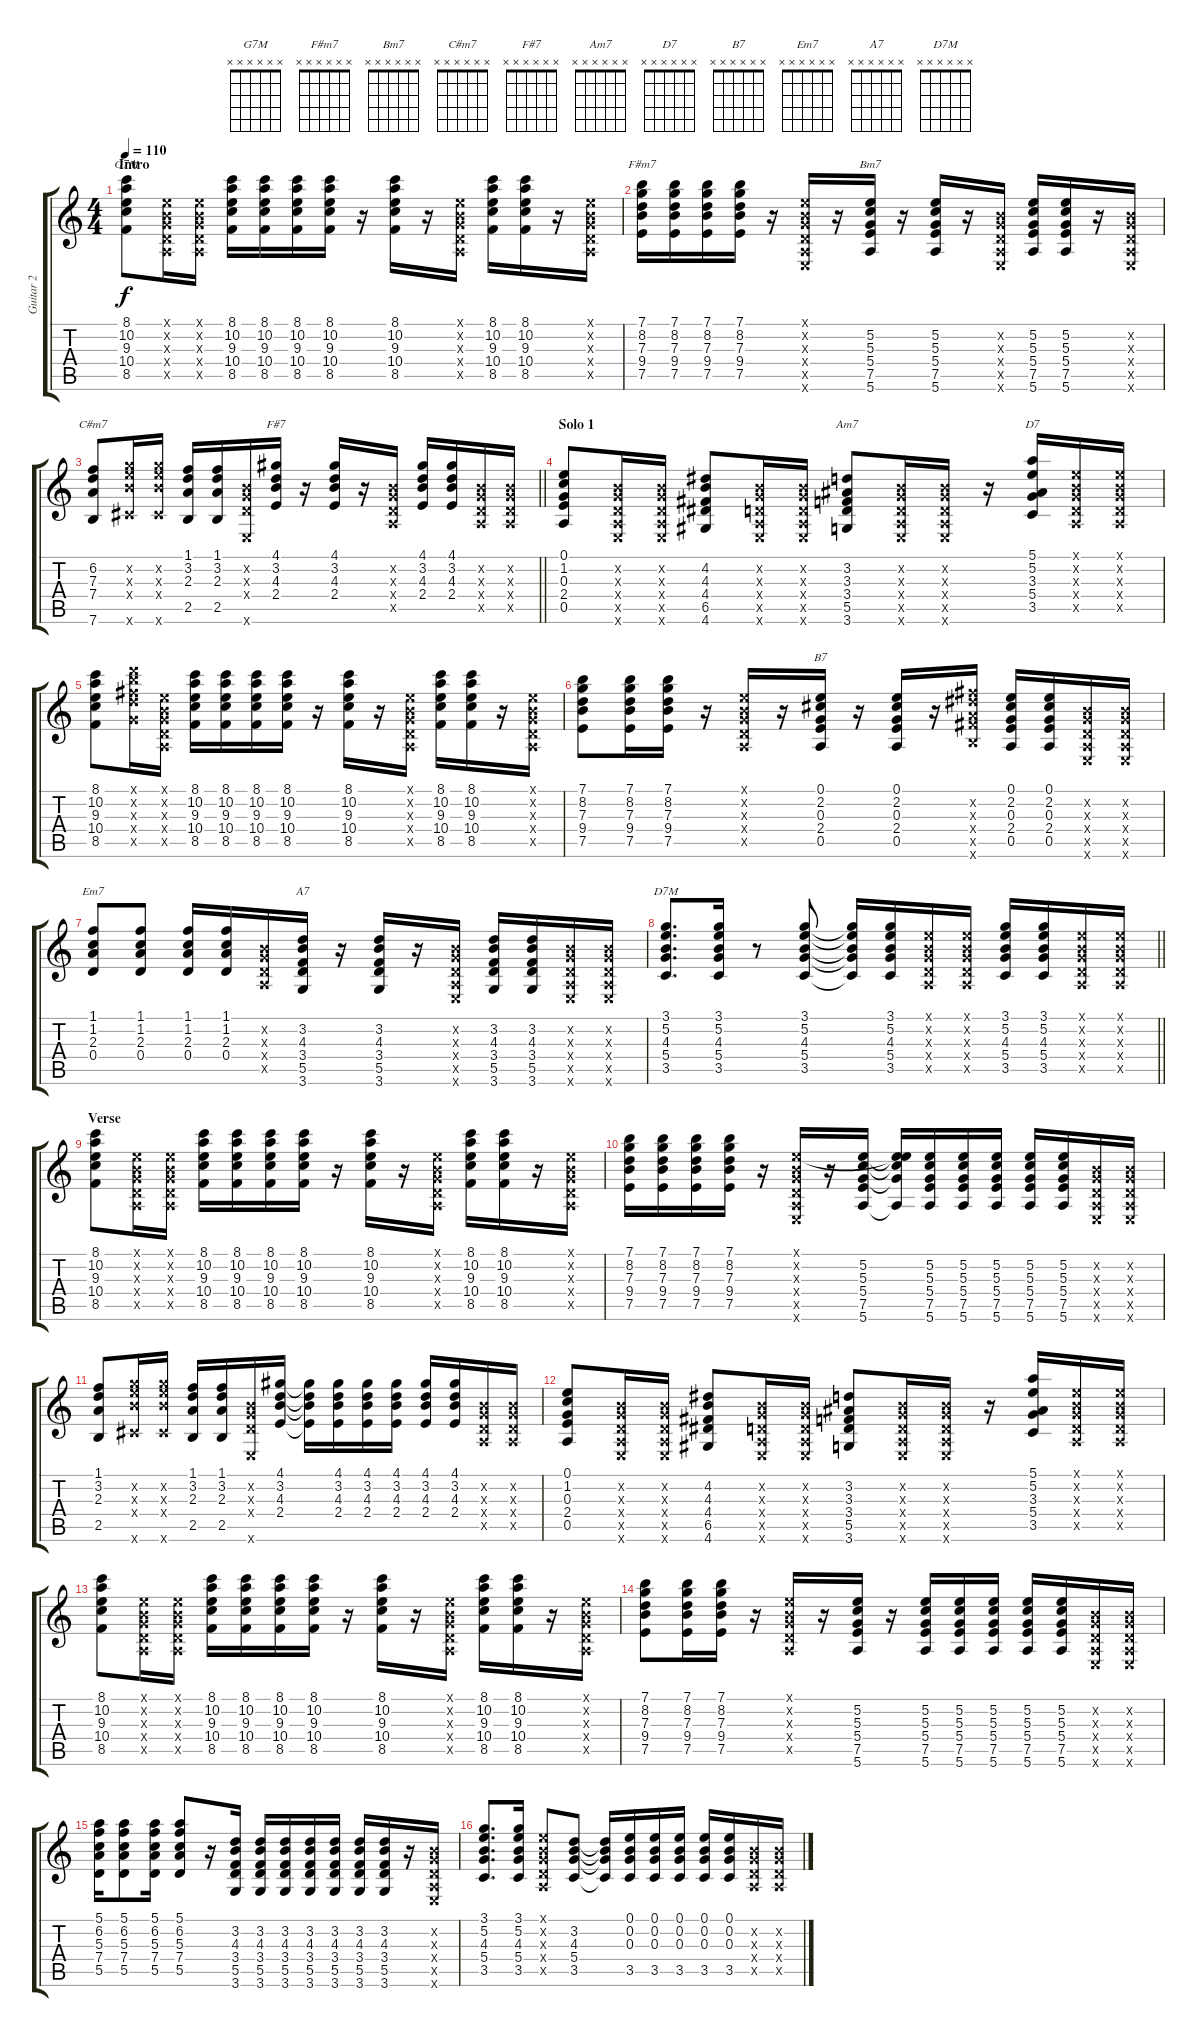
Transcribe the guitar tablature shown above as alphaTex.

\track ("Guitar 2" "Guitar 2") {instrument electricguitarjazz}
\staff {score tabs}
\tuning (E4 B3 G3 D3 A2 E2) {hide}
\chord ("G7M" x x x x x x)
\chord ("F#m7" x x x x x x)
\chord ("Bm7" x x x x x x)
\chord ("C#m7" x x x x x x)
\chord ("F#7" x x x x x x)
\chord ("Am7" x x x x x x)
\chord ("D7" x x x x x x)
\chord ("B7" x x x x x x)
\chord ("Em7" x x x x x x)
\chord ("A7" x x x x x x)
\chord ("D7M" x x x x x x)
\ts (4 4)
\section ("" "Intro")
\tempo 110
\clef g2
\ks c
(8.1 10.2 9.3 10.4 8.5).8{ch "G7M" dy f instrument electricguitarjazz} (0.1{x} 0.2{x} 0.3{x} 0.4{x} 0.5{x}).16 (0.1{x} 0.2{x} 0.3{x} 0.4{x} 0.5{x}).16 (8.1 10.2 9.3 10.4 8.5).16{txt ""} (8.1 10.2 9.3 10.4 8.5).16 (8.1 10.2 9.3 10.4 8.5).16 (8.1 10.2 9.3 10.4 8.5).16 r.16 (8.1 10.2 9.3 10.4 8.5).16 r.16 (0.1{x} 0.2{x} 0.3{x} 0.4{x} 0.5{x}).16 (8.1 10.2 9.3 10.4 8.5).16 (8.1 10.2 9.3 10.4 8.5).16 r.16 (0.1{x} 0.2{x} 0.3{x} 0.4{x} 0.5{x}).16 |
(7.1 8.2 7.3 9.4 7.5).16{ch "F#m7"} (7.1 8.2 7.3 9.4 7.5).16 (7.1 8.2 7.3 9.4 7.5).16 (7.1 8.2 7.3 9.4 7.5).16 r.16 (0.1{x} 0.2{x} 0.3{x} 0.4{x} 0.5{x} 0.6{x}).16 r.16 (5.2 5.3 5.4 7.5 5.6).16{ch "Bm7"} r.16 (5.2 5.3 5.4 7.5 5.6).16 r.16 (0.2{x} 0.3{x} 0.4{x} 0.5{x} 0.6{x}).16 (5.2 5.3 5.4 7.5 5.6).16 (5.2 5.3 5.4 7.5 5.6).16 r.16 (0.2{x} 0.3{x} 0.4{x} 0.5{x} 0.6{x}).16 |
\barLineRight lightlight
(6.2 7.3 7.4 7.6).8{ch "C#m7"} (8.2{x} 9.3{x} 9.4{x} 9.6{x}).16 (8.2{x} 9.3{x} 9.4{x} 9.6{x}).16 (1.1 3.2 2.3 2.5).16 (1.1 3.2 2.3 2.5).16 (0.2{x} 0.3{x} 0.4{x} 0.6{x}).16 (4.1 3.2 4.3 2.4).16{ch "F#7"} r.16 (4.1 3.2 4.3 2.4).16 r.16 (0.2{x} 0.3{x} 0.4{x} 0.5{x}).16 (4.1 3.2 4.3 2.4).16 (4.1 3.2 4.3 2.4).16 (0.2{x} 0.3{x} 0.4{x} 0.5{x}).16 (0.2{x} 0.3{x} 0.4{x} 0.5{x}).16 |
\section ("" "Solo 1")
(0.1 1.2 0.3 2.4 0.5).8 (0.2{x} 0.3{x} 0.4{x} 0.5{x} 0.6{x}).16 (0.2{x} 0.3{x} 0.4{x} 0.5{x} 0.6{x}).16 (4.2 4.3 4.4 6.5 4.6).8 (0.2{x} 0.3{x} 0.4{x} 0.5{x} 0.6{x}).16 (0.2{x} 0.3{x} 0.4{x} 0.5{x} 0.6{x}).16 (3.2 3.3 3.4 5.5 3.6).8{ch "Am7"} (0.2{x} 0.3{x} 0.4{x} 0.5{x} 0.6{x}).16 (0.2{x} 0.3{x} 0.4{x} 0.5{x} 0.6{x}).16 r.16 (5.1 5.2 3.3 5.4 3.5).16{ch "D7"} (0.1{x} 0.2{x} 0.3{x} 0.4{x} 0.5{x}).16 (0.1{x} 0.2{x} 0.3{x} 0.4{x} 0.5{x}).16 |
(8.1 10.2 9.3 10.4 8.5).8 (10.1{x} 12.2{x} 11.3{x} 12.4{x} 10.5{x}).16 (0.1{x} 0.2{x} 0.3{x} 0.4{x} 0.5{x}).16 (8.1 10.2 9.3 10.4 8.5).16 (8.1 10.2 9.3 10.4 8.5).16 (8.1 10.2 9.3 10.4 8.5).16 (8.1 10.2 9.3 10.4 8.5).16 r.16 (8.1 10.2 9.3 10.4 8.5).16 r.16 (0.1{x} 0.2{x} 0.3{x} 0.4{x} 0.5{x}).16 (8.1 10.2 9.3 10.4 8.5).16 (8.1 10.2 9.3 10.4 8.5).16 r.16 (0.1{x} 0.2{x} 0.3{x} 0.4{x} 0.5{x}).16 |
(7.1 8.2 7.3 9.4 7.5).8 (7.1 8.2 7.3 9.4 7.5).16 (7.1 8.2 7.3 9.4 7.5).16 r.16 (0.1{x} 0.2{x} 0.3{x} 0.4{x} 0.5{x}).16 r.16 (0.1 2.2 0.3 2.4 0.5).16{ch "B7"} r.16 (0.1 2.2 0.3 2.4 0.5).16 r.16 (7.2{x} 8.3{x} 7.4{x} 9.5{x} 7.6{x}).16 (0.1 2.2 0.3 2.4 0.5).16 (0.1 2.2 0.3 2.4 0.5).16 (0.2{x} 0.3{x} 0.4{x} 0.5{x} 0.6{x}).16 (0.2{x} 0.3{x} 0.4{x} 0.5{x} 0.6{x}).16 |
(1.1 1.2 2.3 0.4).8{ch "Em7"} (1.1 1.2 2.3 0.4).8 (1.1 1.2 2.3 0.4).16 (1.1 1.2 2.3 0.4).16 (0.2{x} 0.3{x} 0.4{x} 0.5{x}).16 (3.2 4.3 3.4 5.5 3.6).16{ch "A7"} r.16 (3.2 4.3 3.4 5.5 3.6).16 r.16 (0.2{x} 0.3{x} 0.4{x} 0.5{x} 0.6{x}).16 (3.2 4.3 3.4 5.5 3.6).16 (3.2 4.3 3.4 5.5 3.6).16 (0.2{x} 0.3{x} 0.4{x} 0.5{x} 0.6{x}).16 (0.2{x} 0.3{x} 0.4{x} 0.5{x} 0.6{x}).16 |
\barLineRight lightlight
(3.1 5.2 4.3 5.4 3.5).8{d ch "D7M"} (3.1 5.2 4.3 5.4 3.5).16 r.8 (3.1 5.2 4.3 5.4 3.5).8 (3.1{t} 5.2{t} 4.3{t} 5.4{t} 3.5{t}).16 (3.1 5.2 4.3 5.4 3.5).16 (0.1{x} 0.2{x} 0.3{x} 0.4{x} 0.5{x}).16 (0.1{x} 0.2{x} 0.3{x} 0.4{x} 0.5{x}).16 (3.1 5.2 4.3 5.4 3.5).16 (3.1 5.2 4.3 5.4 3.5).16 (0.1{x} 0.2{x} 0.3{x} 0.4{x} 0.5{x}).16 (0.1{x} 0.2{x} 0.3{x} 0.4{x} 0.5{x}).16 |
\section ("" "Verse")
(8.1 10.2 9.3 10.4 8.5).8 (0.1{x} 0.2{x} 0.3{x} 0.4{x} 0.5{x}).16 (0.1{x} 0.2{x} 0.3{x} 0.4{x} 0.5{x}).16 (8.1 10.2 9.3 10.4 8.5).16 (8.1 10.2 9.3 10.4 8.5).16 (8.1 10.2 9.3 10.4 8.5).16 (8.1 10.2 9.3 10.4 8.5).16 r.16 (8.1 10.2 9.3 10.4 8.5).16 r.16 (0.1{x} 0.2{x} 0.3{x} 0.4{x} 0.5{x}).16 (8.1 10.2 9.3 10.4 8.5).16 (8.1 10.2 9.3 10.4 8.5).16 r.16 (0.1{x} 0.2{x} 0.3{x} 0.4{x} 0.5{x}).16 |
(7.1 8.2 7.3 9.4 7.5).16 (7.1 8.2 7.3 9.4 7.5).16 (7.1 8.2 7.3 9.4 7.5).16 (7.1 8.2 7.3 9.4 7.5).16 r.16 (0.1{x} 0.2{x} 0.3{x} 0.4{x} 0.5{x} 0.6{x}).16 r.16 (5.2 5.3 5.4 7.5 5.6).16 (0.1{t} 5.2{t} 5.3{t} 5.4{t} 5.6{t}).16 (5.2 5.3 5.4 7.5 5.6).16 (5.2 5.3 5.4 7.5 5.6).16 (5.2 5.3 5.4 7.5 5.6).16 (5.2 5.3 5.4 7.5 5.6).16 (5.2 5.3 5.4 7.5 5.6).16 (0.2{x} 0.3{x} 0.4{x} 0.5{x} 0.6{x}).16 (0.2{x} 0.3{x} 0.4{x} 0.5{x} 0.6{x}).16 |
(1.1 3.2 2.3 2.5).8 (8.2{x} 9.3{x} 9.4{x} 9.6{x}).16 (8.2{x} 9.3{x} 9.4{x} 9.6{x}).16 (1.1 3.2 2.3 2.5).16 (1.1 3.2 2.3 2.5).16 (0.2{x} 0.3{x} 0.4{x} 0.6{x}).16 (4.1 3.2 4.3 2.4).16 (4.1{t} 3.2{t} 4.3{t} 2.4{t}).16 (4.1 3.2 4.3 2.4).16 (4.1 3.2 4.3 2.4).16 (4.1 3.2 4.3 2.4).16 (4.1 3.2 4.3 2.4).16 (4.1 3.2 4.3 2.4).16 (0.2{x} 0.3{x} 0.4{x} 0.5{x}).16 (0.2{x} 0.3{x} 0.4{x} 0.5{x}).16 |
(0.1 1.2 0.3 2.4 0.5).8 (0.2{x} 0.3{x} 0.4{x} 0.5{x} 0.6{x}).16 (0.2{x} 0.3{x} 0.4{x} 0.5{x} 0.6{x}).16 (4.2 4.3 4.4 6.5 4.6).8 (0.2{x} 0.3{x} 0.4{x} 0.5{x} 0.6{x}).16 (0.2{x} 0.3{x} 0.4{x} 0.5{x} 0.6{x}).16 (3.2 3.3 3.4 5.5 3.6).8 (0.2{x} 0.3{x} 0.4{x} 0.5{x} 0.6{x}).16 (0.2{x} 0.3{x} 0.4{x} 0.5{x} 0.6{x}).16 r.16 (5.1 5.2 3.3 5.4 3.5).16 (0.1{x} 0.2{x} 0.3{x} 0.4{x} 0.5{x}).16 (0.1{x} 0.2{x} 0.3{x} 0.4{x} 0.5{x}).16 |
(8.1 10.2 9.3 10.4 8.5).8 (0.1{x} 0.2{x} 0.3{x} 0.4{x} 0.5{x}).16 (0.1{x} 0.2{x} 0.3{x} 0.4{x} 0.5{x}).16 (8.1 10.2 9.3 10.4 8.5).16 (8.1 10.2 9.3 10.4 8.5).16 (8.1 10.2 9.3 10.4 8.5).16 (8.1 10.2 9.3 10.4 8.5).16 r.16 (8.1 10.2 9.3 10.4 8.5).16 r.16 (0.1{x} 0.2{x} 0.3{x} 0.4{x} 0.5{x}).16 (8.1 10.2 9.3 10.4 8.5).16 (8.1 10.2 9.3 10.4 8.5).16 r.16 (0.1{x} 0.2{x} 0.3{x} 0.4{x} 0.5{x}).16 |
(7.1 8.2 7.3 9.4 7.5).8 (7.1 8.2 7.3 9.4 7.5).16 (7.1 8.2 7.3 9.4 7.5).16 r.16 (0.1{x} 0.2{x} 0.3{x} 0.4{x} 0.5{x}).16 r.16 (5.2 5.3 5.4 7.5 5.6).16 r.16 (5.2 5.3 5.4 7.5 5.6).16 (5.2 5.3 5.4 7.5 5.6).16 (5.2 5.3 5.4 7.5 5.6).16 (5.2 5.3 5.4 7.5 5.6).16 (5.2 5.3 5.4 7.5 5.6).16 (0.2{x} 0.3{x} 0.4{x} 0.5{x} 0.6{x}).16 (0.2{x} 0.3{x} 0.4{x} 0.5{x} 0.6{x}).16 |
(5.1 6.2 5.3 7.4 5.5).16 (5.1 6.2 5.3 7.4 5.5).8 (5.1 6.2 5.3 7.4 5.5).16 (5.1 6.2 5.3 7.4 5.5).8 r.16 (3.2 4.3 3.4 5.5 3.6).16 (3.2 4.3 3.4 5.5 3.6).16 (3.2 4.3 3.4 5.5 3.6).16 (3.2 4.3 3.4 5.5 3.6).16 (3.2 4.3 3.4 5.5 3.6).16 (3.2 4.3 3.4 5.5 3.6).16 (3.2 4.3 3.4 5.5 3.6).16 r.16 (0.2{x} 0.3{x} 0.4{x} 0.5{x} 0.6{x}).16 |
(3.1 5.2 4.3 5.4 3.5).8{d} (3.1 5.2 4.3 5.4 3.5).16 (0.1{x} 0.2{x} 0.3{x} 0.4{x} 0.5{x}).8 (3.2 4.3 5.4 3.5).8 (3.2{t} 4.3{t} 5.4{t} 3.5{t}).16 (0.1 0.2 0.3 3.5).16 (0.1 0.2 0.3 3.5).16 (0.1 0.2 0.3 3.5).16 (0.1 0.2 0.3 3.5).16 (0.1 0.2 0.3 3.5).16 (0.2{x} 0.3{x} 0.4{x} 0.5{x}).16 (0.2{x} 0.3{x} 0.4{x} 0.5{x}).16
